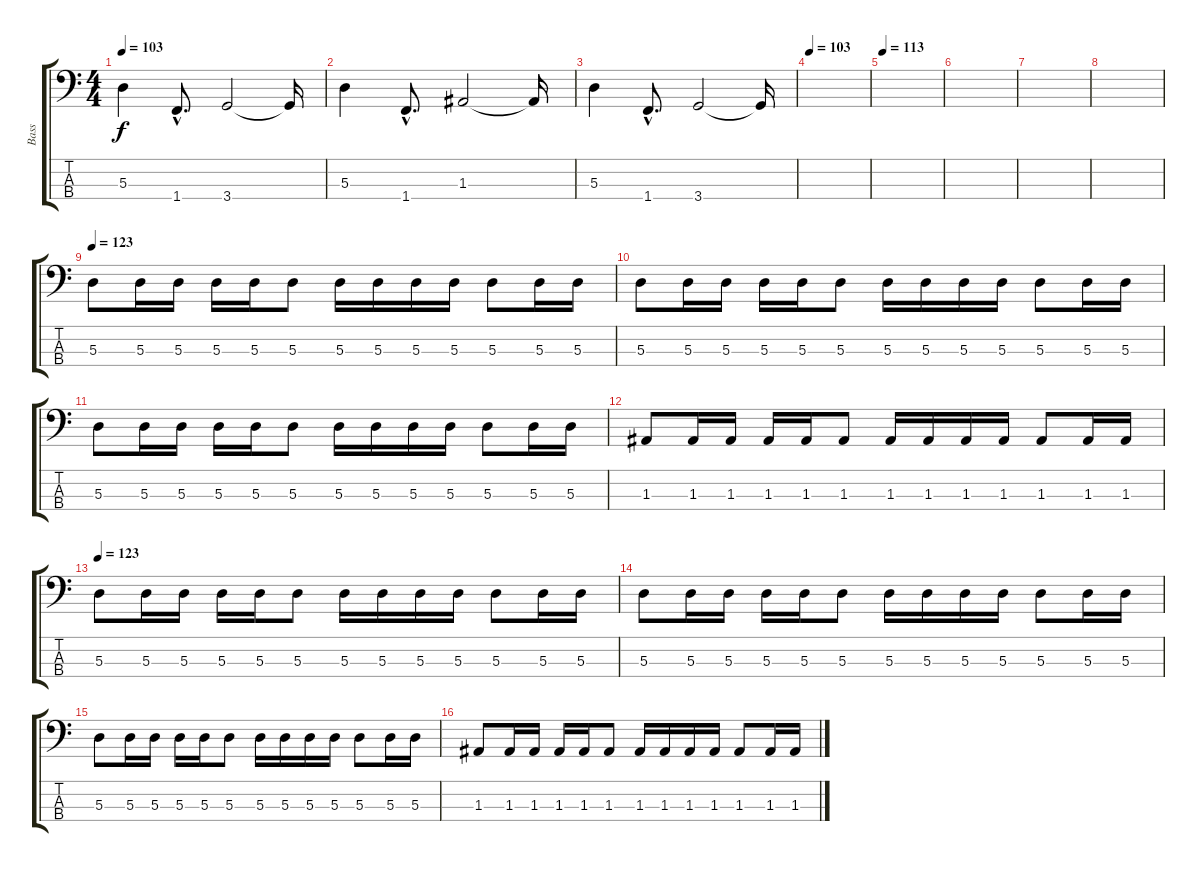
\track ("Bass" "Bass") {instrument electricbassfinger}
\staff {score tabs}
\tuning (G2 D2 A1 E1) {hide}
\ts (4 4)
\tempo 103
\clef f4
\ks c
5.3.4{dy f} 1.4{hac}.8{d} 3.4.2 3.4{t}.16 |
5.3.4 1.4{hac}.8{d} 1.3.2 1.3{t}.16 |
5.3.4 1.4{hac}.8{d} 3.4.2 3.4{t}.16 |
\tempo 103
|
\tempo 113
|
|
|
|
\tempo 123
5.3.8 5.3.16 5.3.16 5.3.16 5.3.16 5.3.8 5.3.16 5.3.16 5.3.16 5.3.16 5.3.8 5.3.16 5.3.16 |
5.3.8 5.3.16 5.3.16 5.3.16 5.3.16 5.3.8 5.3.16 5.3.16 5.3.16 5.3.16 5.3.8 5.3.16 5.3.16 |
5.3.8 5.3.16 5.3.16 5.3.16 5.3.16 5.3.8 5.3.16 5.3.16 5.3.16 5.3.16 5.3.8 5.3.16 5.3.16 |
1.3.8 1.3.16 1.3.16 1.3.16 1.3.16 1.3.8 1.3.16 1.3.16 1.3.16 1.3.16 1.3.8 1.3.16 1.3.16 |
\tempo 123
5.3.8 5.3.16 5.3.16 5.3.16 5.3.16 5.3.8 5.3.16 5.3.16 5.3.16 5.3.16 5.3.8 5.3.16 5.3.16 |
5.3.8 5.3.16 5.3.16 5.3.16 5.3.16 5.3.8 5.3.16 5.3.16 5.3.16 5.3.16 5.3.8 5.3.16 5.3.16 |
5.3.8 5.3.16 5.3.16 5.3.16 5.3.16 5.3.8 5.3.16 5.3.16 5.3.16 5.3.16 5.3.8 5.3.16 5.3.16 |
1.3.8 1.3.16 1.3.16 1.3.16 1.3.16 1.3.8 1.3.16 1.3.16 1.3.16 1.3.16 1.3.8 1.3.16 1.3.16
